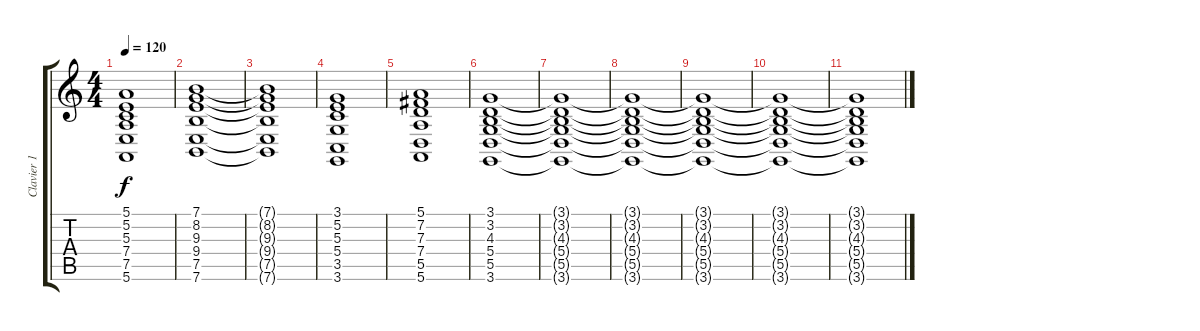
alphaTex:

\track ("Clavier 1" "Clavier 1") {instrument stringensemble1}
\staff {score tabs}
\tuning (E4 B3 G3 D3 A2 E2) {hide}
\ts (4 4)
\tempo 120
\clef g2
\ks c
(5.1{t} 5.2{t} 5.3{t} 7.4{t} 7.5{t} 5.6{t}).1{dy f} |
(7.1 8.2 9.3 9.4 7.5 7.6).1 |
(7.1{t} 8.2{t} 9.3{t} 9.4{t} 7.5{t} 7.6{t}).1 |
(3.1 5.2 5.3 5.4 3.5 3.6).1 |
(5.1 7.2 7.3 7.4 5.5 5.6).1 |
(3.1 3.2 4.3 5.4 5.5 3.6).1 |
(3.1{t} 3.2{t} 4.3{t} 5.4{t} 5.5{t} 3.6{t}).1 |
(3.1{t} 3.2{t} 4.3{t} 5.4{t} 5.5{t} 3.6{t}).1 |
(3.1{t} 3.2{t} 4.3{t} 5.4{t} 5.5{t} 3.6{t}).1 |
(3.1{t} 3.2{t} 4.3{t} 5.4{t} 5.5{t} 3.6{t}).1 |
(3.1{t} 3.2{t} 4.3{t} 5.4{t} 5.5{t} 3.6{t}).1
